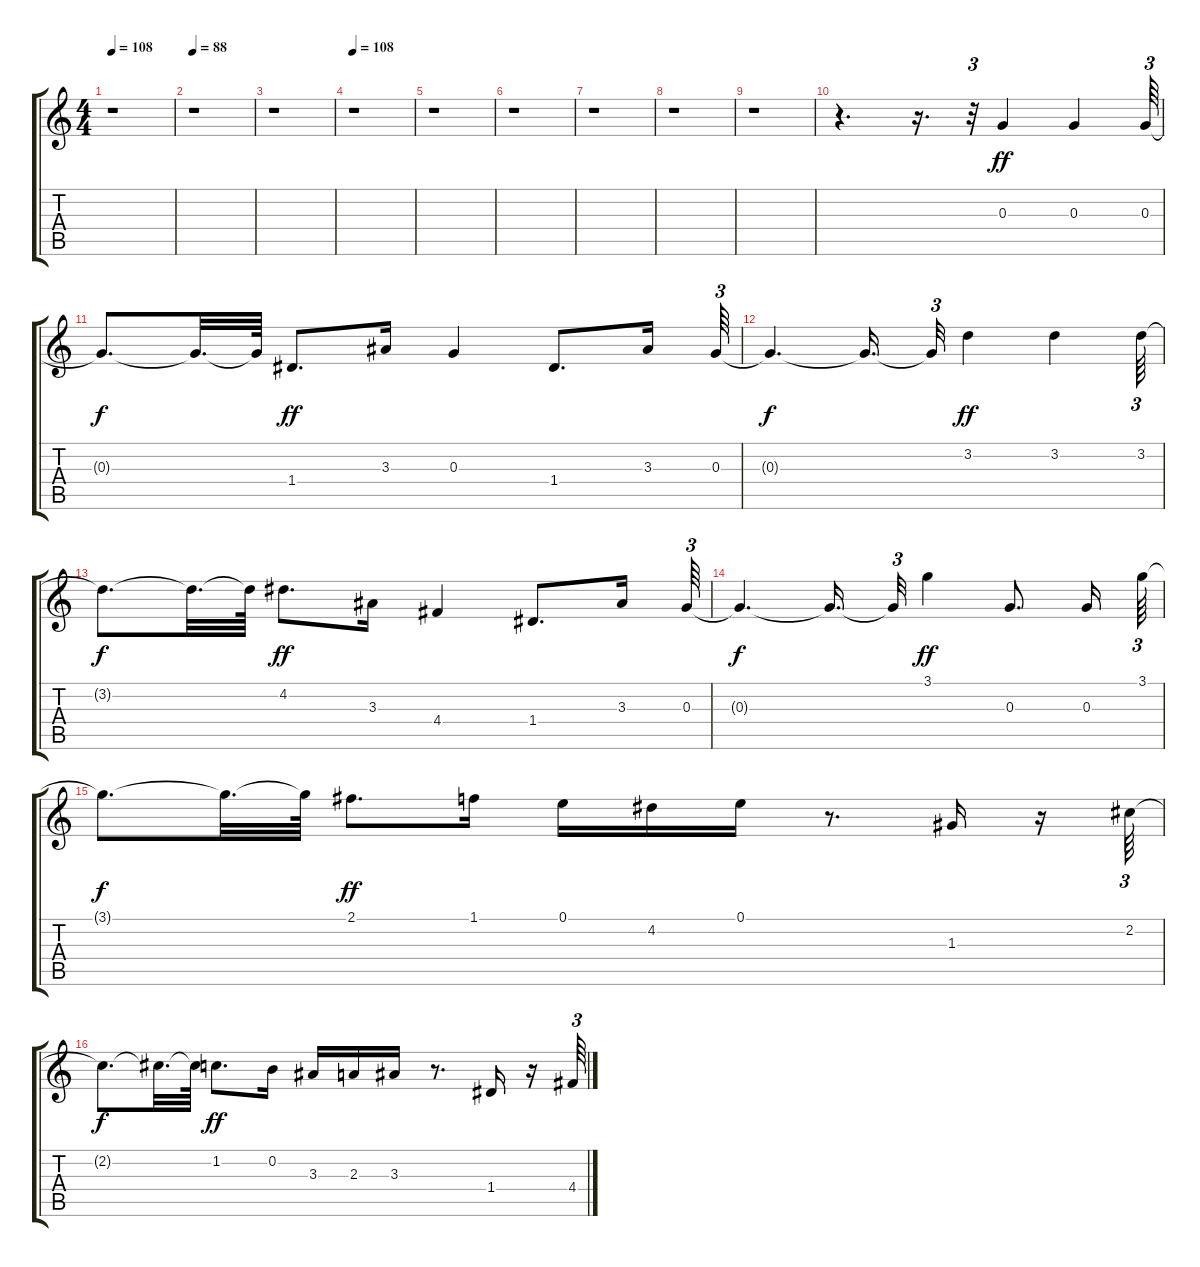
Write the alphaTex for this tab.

\track "" {instrument distortionguitar}
\staff {score tabs}
\tuning (E4 B3 G3 D3 A2 E2) {hide}
\ts (4 4)
\tempo 108
\clef g2
\ks c
r.1{dy ff} |
\tempo 88
r.1 |
r.1 |
\tempo 108
r.1 |
r.1 |
r.1 |
r.1 |
r.1 |
r.1 |
r.4{d} r.16{d} r.32{tu (3 2)} 0.3.4 0.3.4 0.3.64{tu (3 2)} |
0.3{t}.8{d dy f} 0.3{t}.32{d} 0.3{t}.64 1.4.8{d dy ff} 3.3.16 0.3.4 1.4.8{d} 3.3.16 0.3.64{tu (3 2)} |
0.3{t}.4{d dy f} 0.3{t}.16{d} 0.3{t}.32{tu (3 2)} 3.2.4{dy ff} 3.2.4 3.2.64{tu (3 2)} |
3.2{t}.8{d dy f} 3.2{t}.32{d} 3.2{t}.64 4.2.8{d dy ff} 3.3.16 4.4.4 1.4.8{d} 3.3.16 0.3.64{tu (3 2)} |
0.3{t}.4{d dy f} 0.3{t}.16{d} 0.3{t}.32{tu (3 2)} 3.1.4{dy ff} 0.3.8{d} 0.3.16 3.1.64{tu (3 2)} |
3.1{t}.8{d dy f} 3.1{t}.32{d} 3.1{t}.64 2.1.8{d dy ff} 1.1.16 0.1.16 4.2.16 0.1.16 r.8{d} 1.3.16 r.16 2.2.64{tu (3 2)} |
2.2{t}.8{d dy f} 2.2{t}.32{d} 2.2{t}.64 1.2.8{d dy ff} 0.2.16 3.3.16 2.3.16 3.3.16 r.8{d} 1.4.16 r.16 4.4.64{tu (3 2)}
